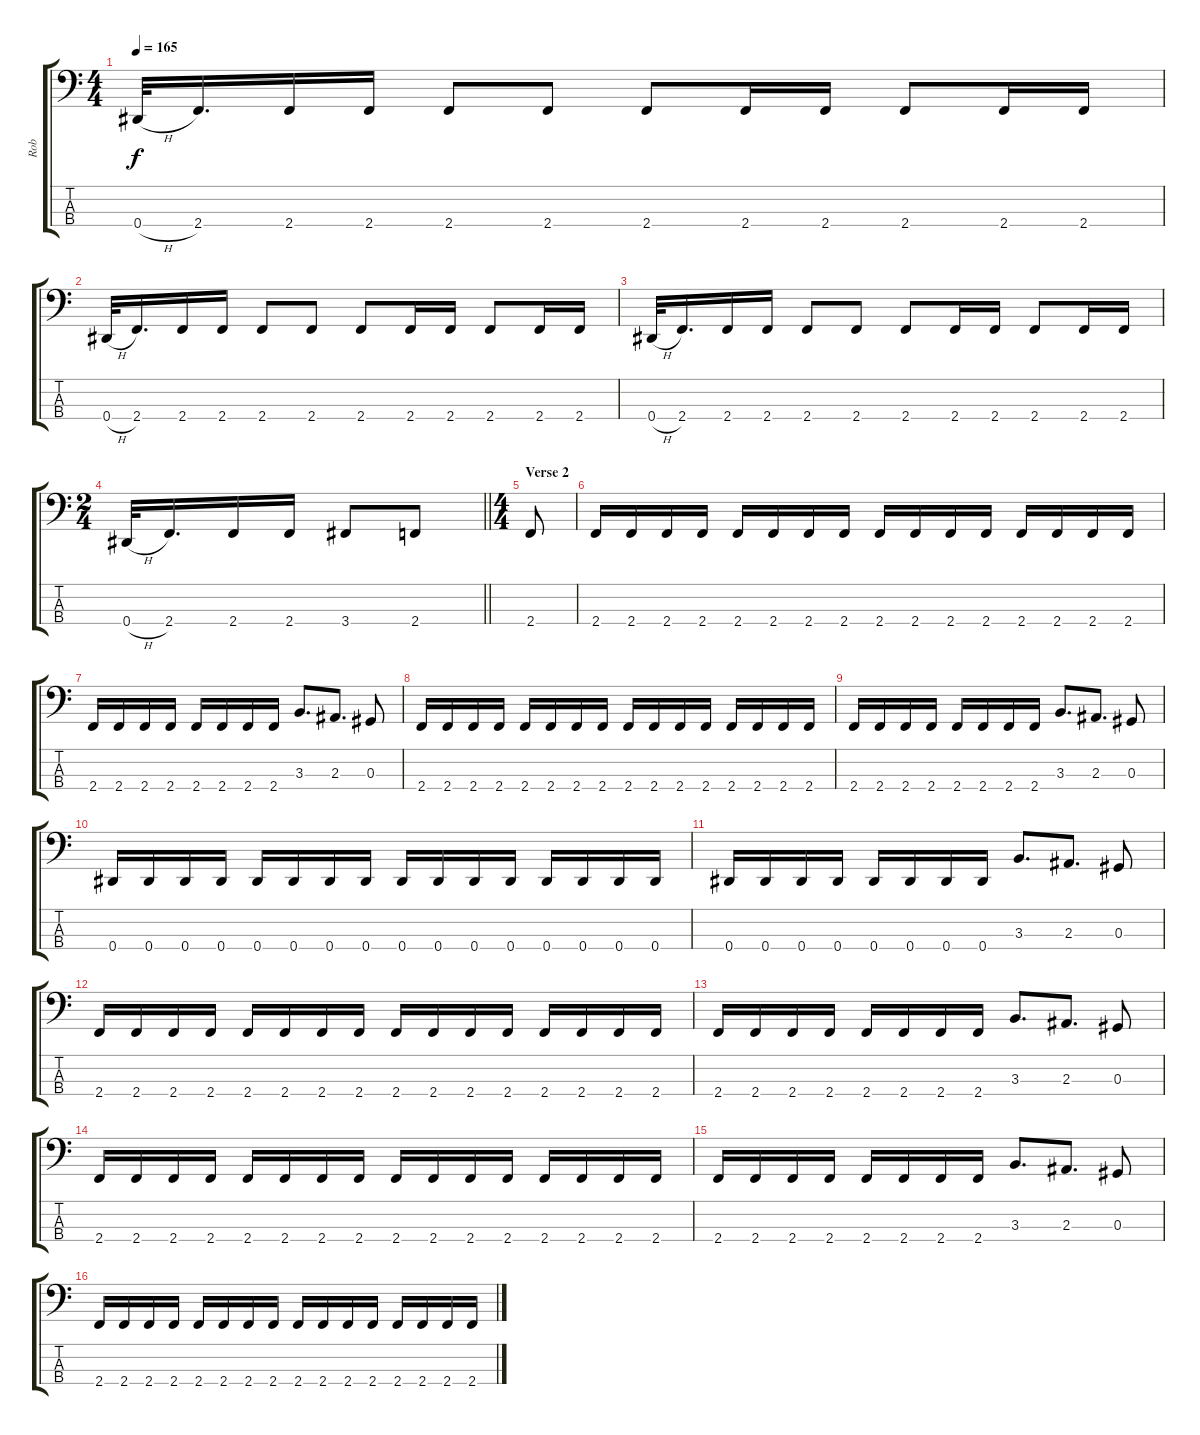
\track ("Rob" "Rob") {instrument electricbassfinger}
\staff {score tabs}
\tuning (Gb2 Db2 Ab1 Eb1) {hide}
\ts (4 4)
\tempo 165
\clef f4
\ks c
0.4{h}.32{dy f} 2.4.16{d} 2.4.16 2.4.16 2.4.8 2.4.8 2.4.8 2.4.16 2.4.16 2.4.8 2.4.16 2.4.16 |
0.4{h}.32 2.4.16{d} 2.4.16 2.4.16 2.4.8 2.4.8 2.4.8 2.4.16 2.4.16 2.4.8 2.4.16 2.4.16 |
0.4{h}.32 2.4.16{d} 2.4.16 2.4.16 2.4.8 2.4.8 2.4.8 2.4.16 2.4.16 2.4.8 2.4.16 2.4.16 |
\ts (2 4)
\barLineRight lightlight
0.4{h}.32 2.4.16{d} 2.4.16 2.4.16 3.4.8 2.4.8 |
\ts (4 4)
\section ("" "Verse 2")
2.4.8 |
2.4.16 2.4.16 2.4.16 2.4.16 2.4.16 2.4.16 2.4.16 2.4.16 2.4.16 2.4.16 2.4.16 2.4.16 2.4.16 2.4.16 2.4.16 2.4.16 |
2.4.16 2.4.16 2.4.16 2.4.16 2.4.16 2.4.16 2.4.16 2.4.16 3.3.8{d} 2.3.8{d} 0.3.8 |
2.4.16 2.4.16 2.4.16 2.4.16 2.4.16 2.4.16 2.4.16 2.4.16 2.4.16 2.4.16 2.4.16 2.4.16 2.4.16 2.4.16 2.4.16 2.4.16 |
2.4.16 2.4.16 2.4.16 2.4.16 2.4.16 2.4.16 2.4.16 2.4.16 3.3.8{d} 2.3.8{d} 0.3.8 |
0.4.16 0.4.16 0.4.16 0.4.16 0.4.16 0.4.16 0.4.16 0.4.16 0.4.16 0.4.16 0.4.16 0.4.16 0.4.16 0.4.16 0.4.16 0.4.16 |
0.4.16 0.4.16 0.4.16 0.4.16 0.4.16 0.4.16 0.4.16 0.4.16 3.3.8{d} 2.3.8{d} 0.3.8 |
2.4.16 2.4.16 2.4.16 2.4.16 2.4.16 2.4.16 2.4.16 2.4.16 2.4.16 2.4.16 2.4.16 2.4.16 2.4.16 2.4.16 2.4.16 2.4.16 |
2.4.16 2.4.16 2.4.16 2.4.16 2.4.16 2.4.16 2.4.16 2.4.16 3.3.8{d} 2.3.8{d} 0.3.8 |
2.4.16 2.4.16 2.4.16 2.4.16 2.4.16 2.4.16 2.4.16 2.4.16 2.4.16 2.4.16 2.4.16 2.4.16 2.4.16 2.4.16 2.4.16 2.4.16 |
2.4.16 2.4.16 2.4.16 2.4.16 2.4.16 2.4.16 2.4.16 2.4.16 3.3.8{d} 2.3.8{d} 0.3.8 |
2.4.16 2.4.16 2.4.16 2.4.16 2.4.16 2.4.16 2.4.16 2.4.16 2.4.16 2.4.16 2.4.16 2.4.16 2.4.16 2.4.16 2.4.16 2.4.16
